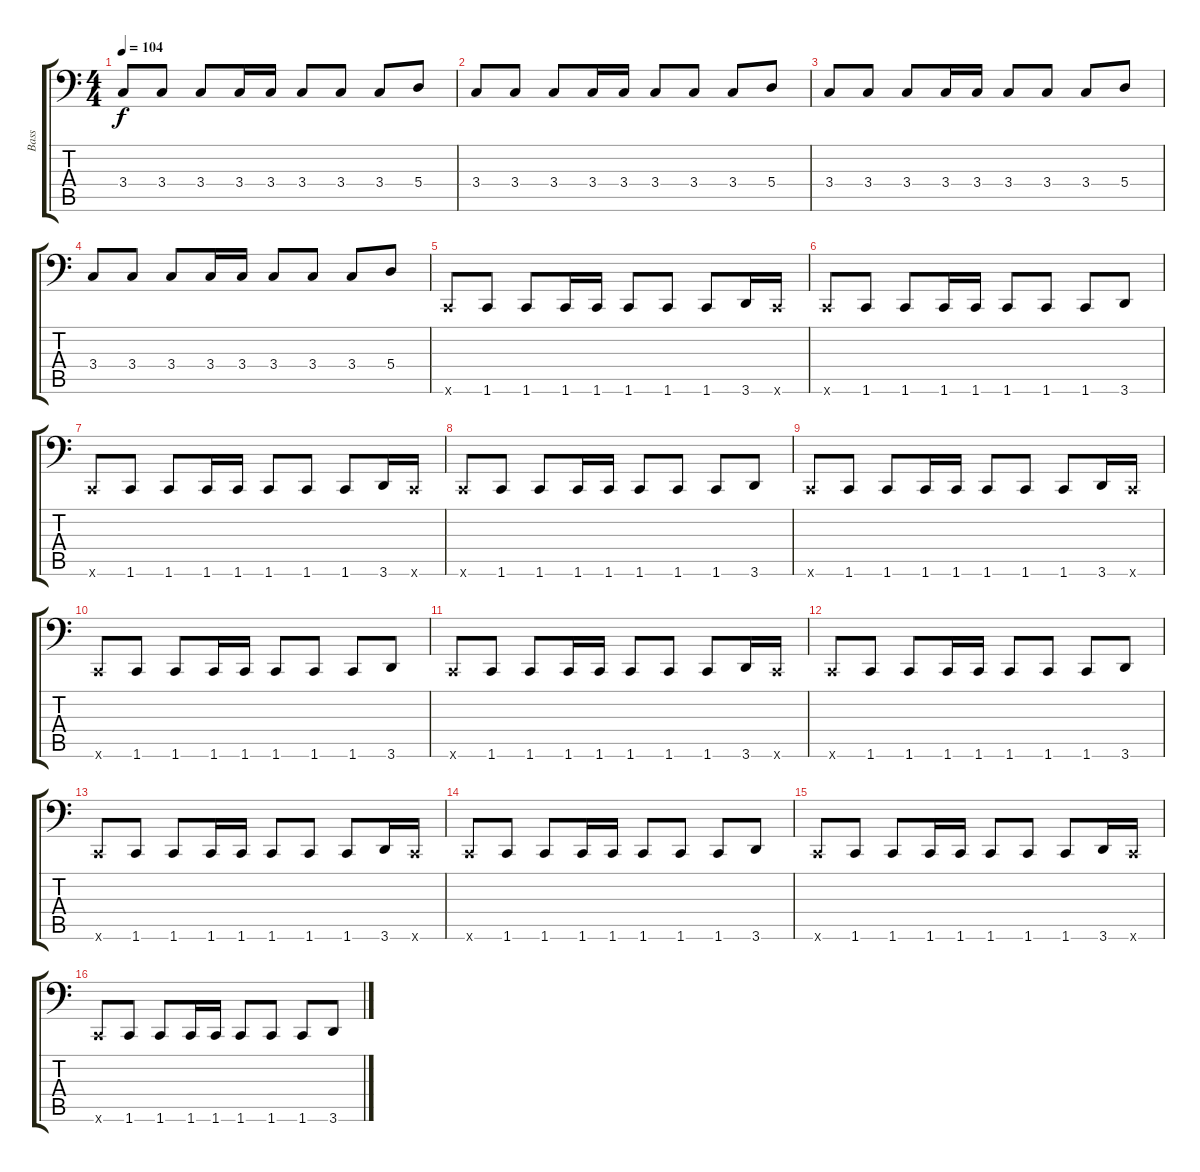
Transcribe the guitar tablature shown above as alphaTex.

\track ("Bass" "Bass") {instrument fretlessbass}
\staff {score tabs}
\tuning (C3 G2 D2 A1 E1 B0) {hide}
\ts (4 4)
\tempo 104
\clef f4
\ks c
3.4.8{dy f} 3.4.8 3.4.8 3.4.16 3.4.16 3.4.8 3.4.8 3.4.8 5.4.8 |
3.4.8 3.4.8 3.4.8 3.4.16 3.4.16 3.4.8 3.4.8 3.4.8 5.4.8 |
3.4.8 3.4.8 3.4.8 3.4.16 3.4.16 3.4.8 3.4.8 3.4.8 5.4.8 |
3.4.8 3.4.8 3.4.8 3.4.16 3.4.16 3.4.8 3.4.8 3.4.8 5.4.8 |
1.6{x}.8{volume 16} 1.6.8 1.6.8 1.6.16 1.6.16 1.6.8 1.6.8 1.6.8 3.6.16 1.6{x}.16 |
1.6{x}.8 1.6.8 1.6.8 1.6.16 1.6.16 1.6.8 1.6.8 1.6.8 3.6.8 |
1.6{x}.8 1.6.8 1.6.8 1.6.16 1.6.16 1.6.8 1.6.8 1.6.8 3.6.16 1.6{x}.16 |
1.6{x}.8 1.6.8 1.6.8 1.6.16 1.6.16 1.6.8 1.6.8 1.6.8 3.6.8 |
1.6{x}.8 1.6.8 1.6.8 1.6.16 1.6.16 1.6.8 1.6.8 1.6.8 3.6.16 1.6{x}.16 |
1.6{x}.8 1.6.8 1.6.8 1.6.16 1.6.16 1.6.8 1.6.8 1.6.8 3.6.8 |
1.6{x}.8 1.6.8 1.6.8 1.6.16 1.6.16 1.6.8 1.6.8 1.6.8 3.6.16 1.6{x}.16 |
1.6{x}.8 1.6.8 1.6.8 1.6.16 1.6.16 1.6.8 1.6.8 1.6.8 3.6.8 |
1.6{x}.8 1.6.8 1.6.8 1.6.16 1.6.16 1.6.8 1.6.8 1.6.8 3.6.16 1.6{x}.16 |
1.6{x}.8 1.6.8 1.6.8 1.6.16 1.6.16 1.6.8 1.6.8 1.6.8 3.6.8 |
1.6{x}.8 1.6.8 1.6.8 1.6.16 1.6.16 1.6.8 1.6.8 1.6.8 3.6.16 1.6{x}.16 |
1.6{x}.8 1.6.8 1.6.8 1.6.16 1.6.16 1.6.8 1.6.8 1.6.8 3.6.8
